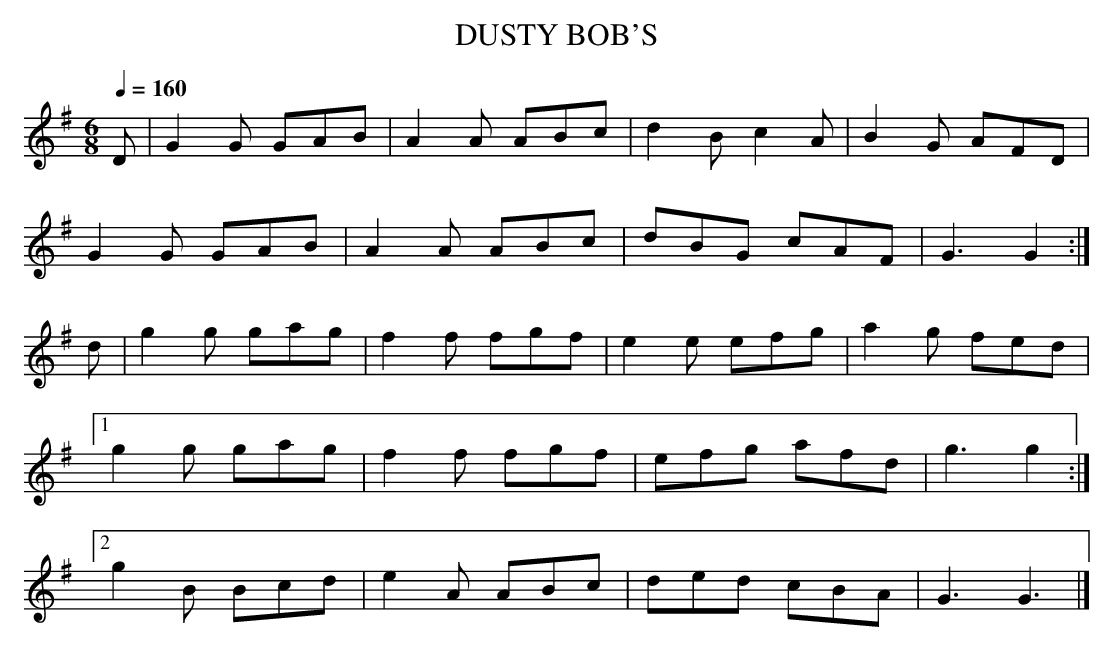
X:1
T:DUSTY BOB'S
M:6/8
Q:1/4=160
L:1/8
K:G
D|G2G GAB|A2 A ABc|d2B c2A|B2G AFD|
G2G GAB|A2A ABc|dBG cAF|G3 G2:|
d|g2g gag|f2f fgf|e2e efg|a2g fed|
[1 g2g gag|f2f fgf|efg afd|g3 g2:|
[2 g2B Bcd|e2A ABc|ded cBA|G3 G3|]
